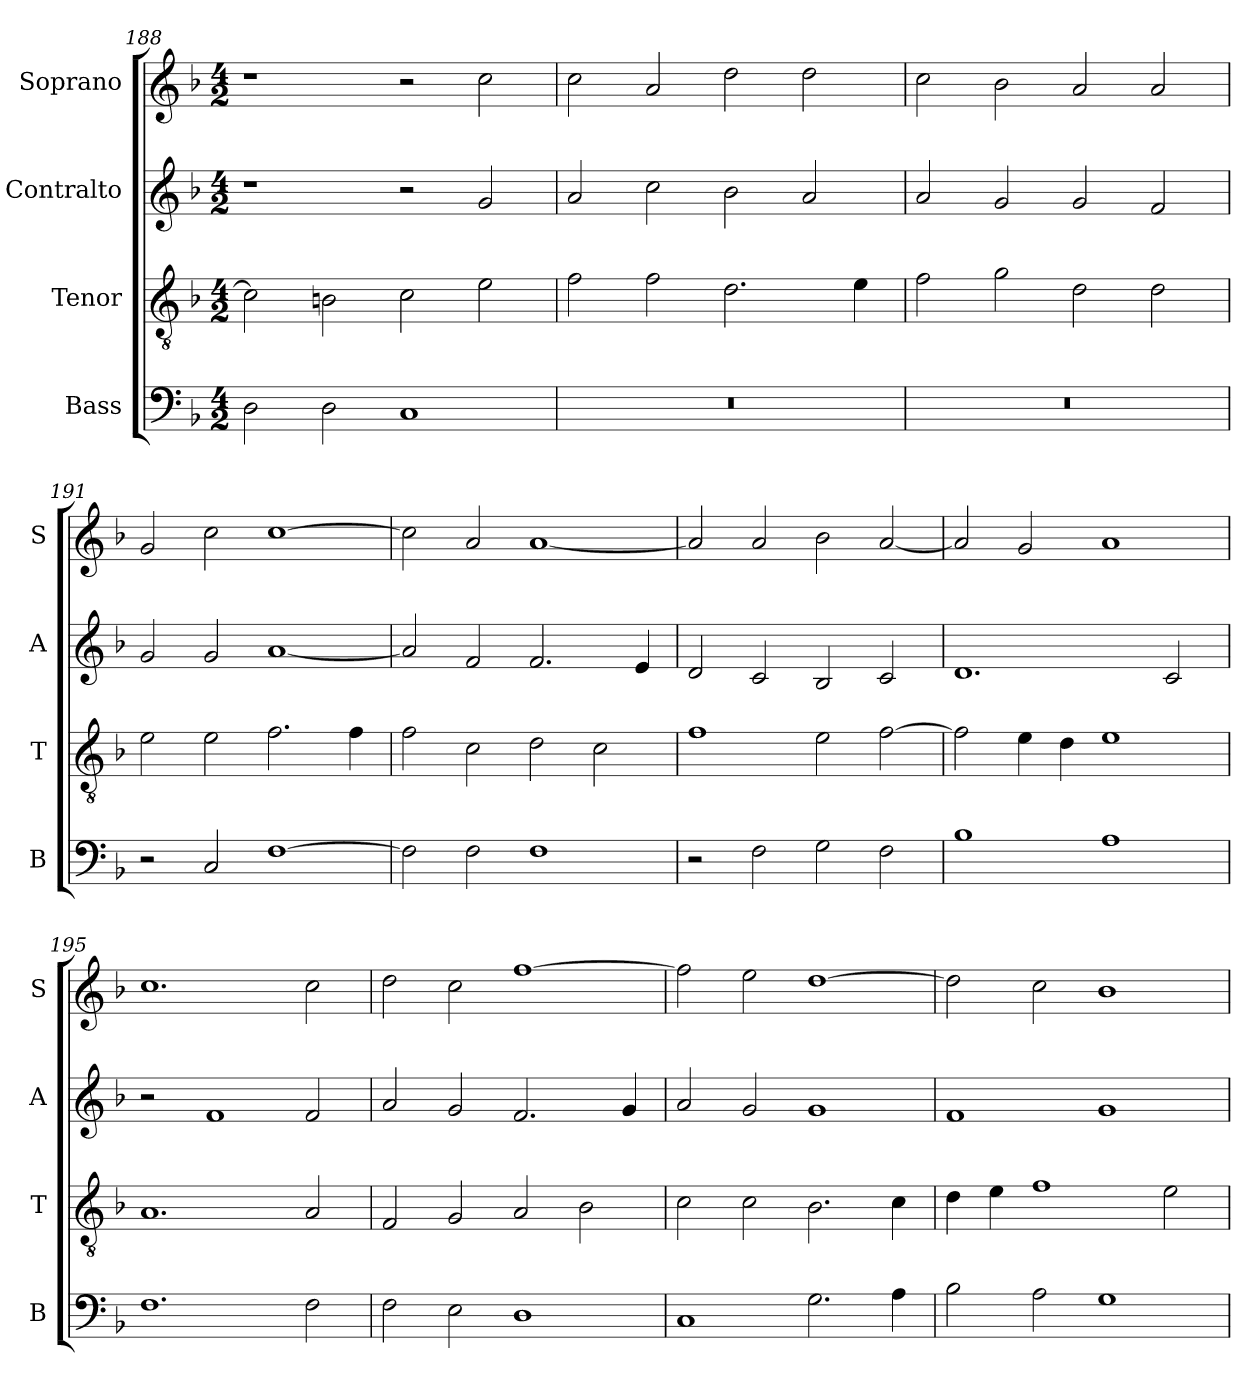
**kern	**kern	**kern	**kern
*part4	*part3	*part2	*part1
*staff4	*staff3	*staff2	*staff1
*I"Bass	*I"Tenor	*I"Contralto	*I"Soprano
*I'B	*I'T	*I'A	*I'S
*clefF4	*clefGv2	*clefG2	*clefG2
*k[b-]	*k[b-]	*k[b-]	*k[b-]
*F:ion	*F:ion	*F:ion	*F:ion
*M4/2	*M4/2	*M4/2	*M4/2
=188	=188	=188	=188
2D	2c]	1r	1r
2D	2Bn	.	.
1C	2c	2r	2r
.	2e	2g	2cc
=189	=189	=189	=189
0r	2f	2a	2cc
.	2f	2cc	2a
.	2.d	2b-	2dd
.	.	2a	2dd
.	4e	.	.
=190	=190	=190	=190
0r	2f	2a	2cc
.	2g	2g	2b-
.	2d	2g	2a
.	2d	2f	2a
=191	=191	=191	=191
2r	2e	2g	2g
2C	2e	2g	2cc
[1F	2.f	[1a	[1cc
.	4f	.	.
=192	=192	=192	=192
2F]	2f	2a]	2cc]
2F	2c	2f	2a
1F	2d	2.f	[1a
.	2c	.	.
.	.	4e	.
=193	=193	=193	=193
2r	1f	2d	2a]
2F	.	2c	2a
2G	2e	2B-	2b-
2F	[2f	2c	[2a
=194	=194	=194	=194
1B-	2f]	1.d	2a]
.	4e	.	2g
.	4d	.	.
1A	1e	.	1a
.	.	2c	.
=195	=195	=195	=195
1.F	1.A	2r	1.cc
.	.	1f	.
2F	2A	2f	2cc
=196	=196	=196	=196
2F	2F	2a	2dd
2E	2G	2g	2cc
1D	2A	2.f	[1ff
.	2B-	.	.
.	.	4g	.
=197	=197	=197	=197
1C	2c	2a	2ff]
.	2c	2g	2ee
2.G	2.B-	1g	[1dd
4A	4c	.	.
=198	=198	=198	=198
2B-	4d	1f	2dd]
.	4e	.	.
2A	1f	.	2cc
1G	.	1g	1b-
.	2e	.	.
=	=	=	=
*-	*-	*-	*-
